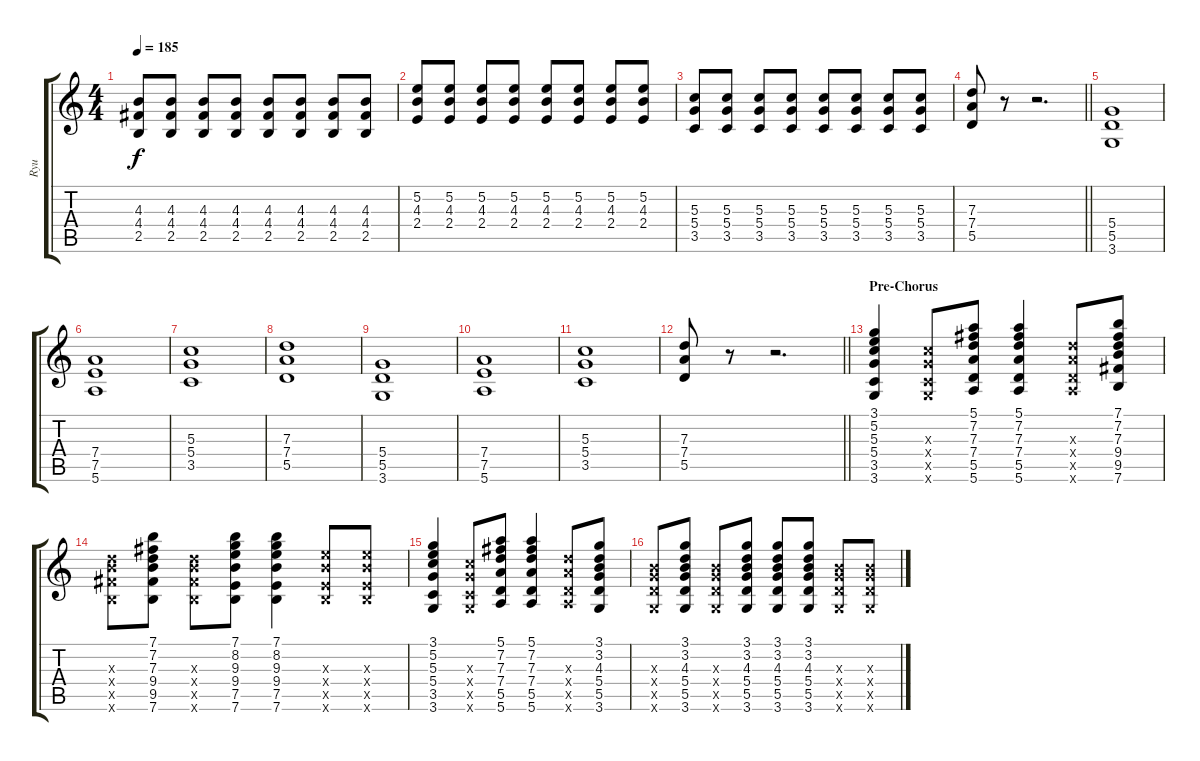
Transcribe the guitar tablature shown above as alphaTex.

\track ("Ryu" "Ryu") {instrument distortionguitar}
\staff {score tabs}
\tuning (E4 B3 G3 D3 A2 E2) {hide}
\ts (4 4)
\tempo 185
\clef g2
\ks c
(4.3 4.4 2.5).8{dy f} (4.3 4.4 2.5).8 (4.3 4.4 2.5).8 (4.3 4.4 2.5).8 (4.3 4.4 2.5).8 (4.3 4.4 2.5).8 (4.3 4.4 2.5).8 (4.3 4.4 2.5).8 |
(5.2 4.3 2.4).8 (5.2 4.3 2.4).8 (5.2 4.3 2.4).8 (5.2 4.3 2.4).8 (5.2 4.3 2.4).8 (5.2 4.3 2.4).8 (5.2 4.3 2.4).8 (5.2 4.3 2.4).8 |
(5.3 5.4 3.5).8 (5.3 5.4 3.5).8 (5.3 5.4 3.5).8 (5.3 5.4 3.5).8 (5.3 5.4 3.5).8 (5.3 5.4 3.5).8 (5.3 5.4 3.5).8 (5.3 5.4 3.5).8 |
\barLineRight lightlight
(7.3 7.4 5.5).8 r.8 r.2{d} |
\section ("" "")
(5.4 5.5 3.6).1 |
(7.4 7.5 5.6).1 |
(5.3 5.4 3.5).1 |
(7.3 7.4 5.5).1 |
(5.4 5.5 3.6).1 |
(7.4 7.5 5.6).1 |
(5.3 5.4 3.5).1 |
\barLineRight lightlight
(7.3 7.4 5.5).8 r.8 r.2{d} |
\section ("" "Pre-Chorus")
(3.1 5.2 5.3 5.4 3.5 3.6).4{volume 10 instrument electricguitarjazz} (5.3{x} 5.4{x} 3.5{x} 3.6{x}).8 (5.1 7.2 7.3 7.4 5.5 5.6).8 (5.1 7.2 7.3 7.4 5.5 5.6).4 (7.3{x} 7.4{x} 5.5{x} 5.6{x}).8 (7.1 7.2 7.3 9.4 9.5 7.6).8 |
(7.3{x} 9.4{x} 9.5{x} 7.6{x}).8 (7.1 7.2 7.3 9.4 9.5 7.6).8 (7.3{x} 9.4{x} 9.5{x} 7.6{x}).8 (7.1 8.2 9.3 9.4 7.5 7.6).8 (7.1 8.2 9.3 9.4 7.5 7.6).4 (9.3{x} 9.4{x} 7.5{x} 7.6{x}).8 (9.3{x} 9.4{x} 7.5{x} 7.6{x}).8 |
(3.1 5.2 5.3 5.4 3.5 3.6).4 (5.3{x} 5.4{x} 3.5{x} 3.6{x}).8 (5.1 7.2 7.3 7.4 5.5 5.6).8 (5.1 7.2 7.3 7.4 5.5 5.6).4 (7.3{x} 7.4{x} 5.5{x} 5.6{x}).8 (3.1 3.2 4.3 5.4 5.5 3.6).8 |
(4.3{x} 5.4{x} 5.5{x} 3.6{x}).8 (3.1 3.2 4.3 5.4 5.5 3.6).8 (4.3{x} 5.4{x} 5.5{x} 3.6{x}).8 (3.1 3.2 4.3 5.4 5.5 3.6).8 (3.1 3.2 4.3 5.4 5.5 3.6).8 (3.1 3.2 4.3 5.4 5.5 3.6).8 (4.3{x} 5.4{x} 5.5{x} 3.6{x}).8 (4.3{x} 5.4{x} 5.5{x} 3.6{x}).8
